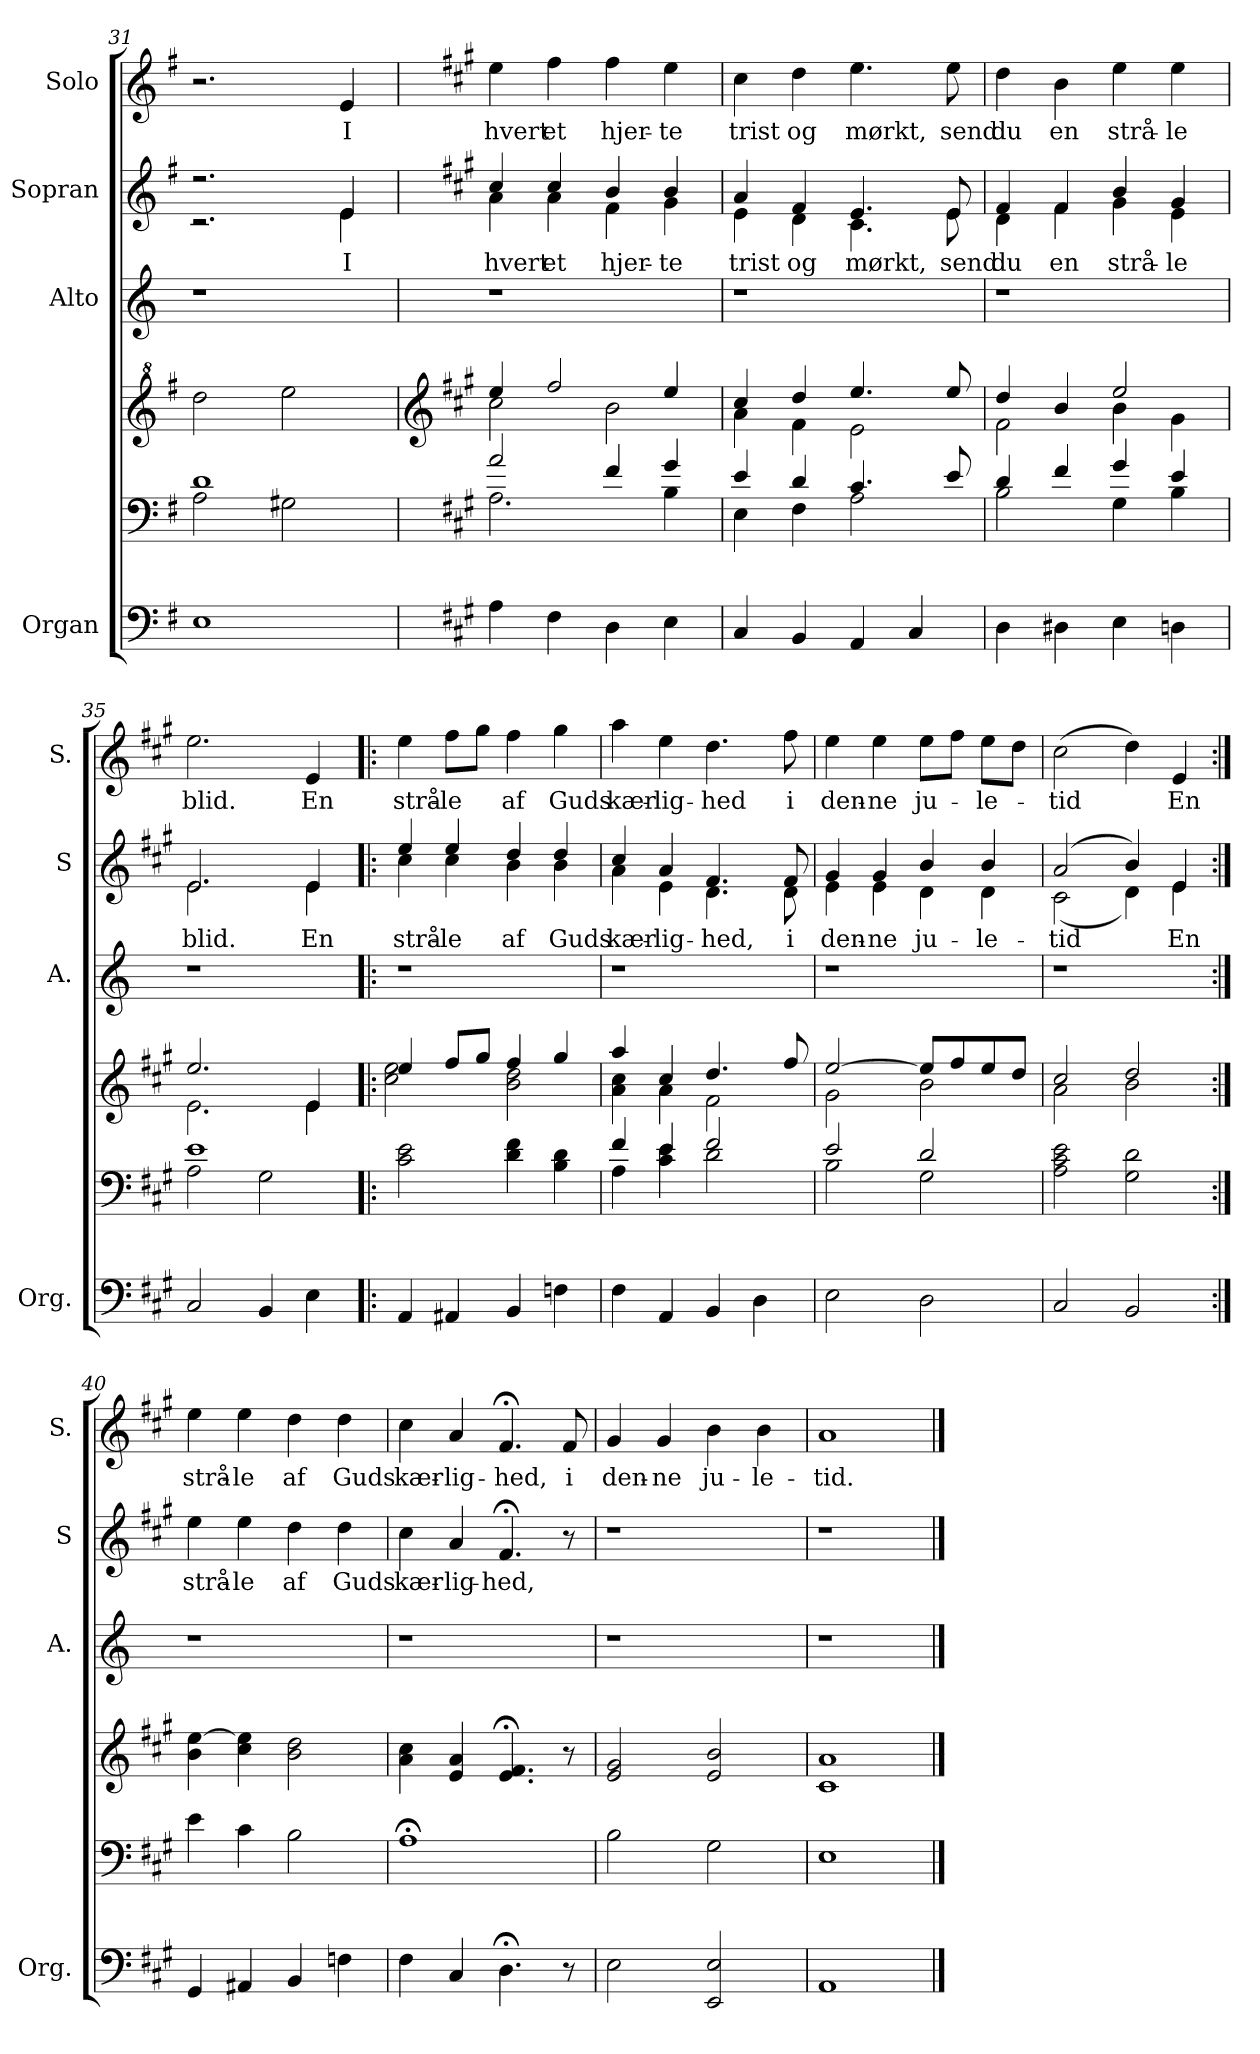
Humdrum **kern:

**kern	**kern	**kern	**kern	**kern	**text	**kern	**text
*part4	*part4	*part4	*part3	*part2	*part2	*part1	*part1
*staff6	*staff5	*staff4	*staff3	*staff2	*staff2	*staff1	*staff1
*I"Organ	*	*	*I"Alto	*I"Sopran	*	*I"Solo	*
*I'Org.	*	*	*I'A.	*I'S	*	*I'S.	*
*clefF4	*clefF4	*clefG^2	*clefG2	*clefG2	*	*clefG2	*
*k[f#]	*k[f#]	*k[f#]	*k[]	*k[f#]	*	*k[f#]	*
=31	=31	=31	=31	=31	=31	=31	=31
*	*^	*	*	*^	*	*	*
1E	1d	2A\	2ddd\	1r	2.r	2.r	.	2.r	.
.	.	2G#X\	2eee\	.	.	.	.	.	.
!	!	!	!	!	!	!	!LO:LY:b	!	!LO:LY:b
.	.	.	.	.	4e/	4e\	I	4e/	I
=32	=32	=32	=32	=32	=32	=32	=32	=32	=32
*	*	*	*clefG2	*	*	*	*	*	*
*k[f#c#g#]	*k[f#c#g#]	*	*k[f#c#g#]	*	*k[f#c#g#]	*	*	*k[f#c#g#]	*
*	*	*	*^	*	*	*	*	*	*
!	!	!	!	!	!	!	!	!LO:LY:b	!	!LO:LY:b
4A\	2a/	2.A\	4ee/	2cc#\	1r	4cc#/	4a\	hvert	4ee\	hvert
!	!	!	!	!	!	!	!	!LO:LY:b	!	!LO:LY:b
4F#\	.	.	2ff#/	.	.	4cc#/	4a\	et	4ff#\	et
!	!	!	!	!	!	!	!	!LO:LY:b	!	!LO:LY:b
4D\	4f#/	.	.	2b\	.	4b/	4f#\	hjer-	4ff#\	hjer-
!	!	!	!	!	!	!	!	!LO:LY:b	!	!LO:LY:b
4E\	4g#/	4B\	4ee/	.	.	4b/	4g#\	-te	4ee\	-te
!!LO:LB:g=z
=33	=33	=33	=33	=33	=33	=33	=33	=33	=33	=33
!	!	!	!	!	!	!	!	!LO:LY:b	!	!LO:LY:b
4C#/	4e/	4E\	4cc#/	4a\	1r	4a/	4e\	trist	4cc#\	trist
!	!	!	!	!	!	!	!	!LO:LY:b	!	!LO:LY:b
4BB/	4d/	4F#\	4dd/	4f#\	.	4f#/	4d\	og	4dd\	og
!	!	!	!	!	!	!	!	!LO:LY:b	!	!LO:LY:b
4AA/	4.c#/	2A\	4.ee/	2e\	.	4.e/	4.c#\	mørkt,	4.ee\	mørkt,
4C#/	.	.	.	.	.	.	.	.	.	.
!	!	!	!	!	!	!	!	!LO:LY:b	!	!LO:LY:b
.	8e/	.	8ee/	.	.	8e/	8e\	send	8ee\	send
=34	=34	=34	=34	=34	=34	=34	=34	=34	=34	=34
!	!	!	!	!	!	!	!	!LO:LY:b	!	!LO:LY:b
4D\	4d/	2B\	4dd/	2f#\	1r	4f#/	4d\	du	4dd\	du
!	!	!	!	!	!	!	!	!LO:LY:b	!	!LO:LY:b
4D#X\	4f#/	.	4b/	.	.	4f#/	4f#\	en	4b\	en
!	!	!	!	!	!	!	!	!LO:LY:b	!	!LO:LY:b
4E\	4g#/	4G#\	2ee/	4b\	.	4b/	4g#\	strå-	4ee\	strå-
!	!	!	!	!	!	!	!	!LO:LY:b	!	!LO:LY:b
4Dn\	4e/	4B\	.	4g#\	.	4g#/	4e\	-le	4ee\	-le
=35	=35	=35	=35	=35	=35	=35	=35	=35	=35	=35
!	!	!	!	!	!	!	!	!LO:LY:b	!	!LO:LY:b
2C#/	1e	2A\	2.ee/	2.e\	1r	2.e/	2.e\	blid.	2.ee\	blid.
4BB/	.	2G#\	.	.	.	.	.	.	.	.
!	!	!	!	!	!	!	!	!LO:LY:b	!	!LO:LY:b
4E\	.	.	4e/	4e\	.	4e/	4e\	En	4e/	En
*	*v	*v	*	*	*	*	*	*	*	*
=36!|:	=36!|:	=36!|:	=36!|:	=36!|:	=36!|:	=36!|:	=36!|:	=36!|:	=36!|:
!	!	!	!	!	!	!	!LO:LY:b	!	!LO:LY:b
4AA/	2c#\ 2e\	4ee/	2cc#\ 2ee\	1r	4ee/	4cc#\	strå-	4ee\	strå-
!	!	!	!	!	!	!	!LO:LY:b	!	!LO:LY:b
4AA#X/	.	8ff#/L	.	.	4ee/	4cc#\	-le	8ff#\L	-le
.	.	8gg#/J	.	.	.	.	.	8gg#\J	.
!	!	!	!	!	!	!	!LO:LY:b	!	!LO:LY:b
4BB/	4d\ 4f#\	4ff#/	2b\ 2dd\	.	4dd/	4b\	af	4ff#\	af
!	!	!	!	!	!	!	!LO:LY:b	!	!LO:LY:b
4Fn\	4B\ 4d\	4gg#/	.	.	4dd/	4b\	Guds	4gg#\	Guds
=37	=37	=37	=37	=37	=37	=37	=37	=37	=37
*	*^	*	*	*	*	*	*	*	*
!	!	!	!	!	!	!	!	!LO:LY:b	!	!LO:LY:b
4F#\	4f#/	4A\	4aa/	4a\ 4cc#\	1r	4cc#/	4a\	kær-	4aa\	kær-
!	!	!	!	!	!	!	!	!LO:LY:b	!	!LO:LY:b
4AA/	4e/	4c#\ 4e\	4cc#/	4a\	.	4a/	4e\	-lig-	4ee\	-lig-
!	!	!	!	!	!	!	!	!LO:LY:b	!	!LO:LY:b
4BB/	2f#/	2d\	4.dd/	2f#\	.	4.f#/	4.d\	-hed,	4.dd\	-hed
4D\	.	.	.	.	.	.	.	.	.	.
!	!	!	!	!	!	!	!	!LO:LY:b	!	!LO:LY:b
.	.	.	8ff#/	.	.	8f#/	8d\	i	8ff#\	i
=38	=38	=38	=38	=38	=38	=38	=38	=38	=38	=38
!	!	!	!	!	!	!	!	!LO:LY:b	!	!LO:LY:b
2E\	2e/	2B\	[2ee/	2g#\	1r	4g#/	4e\	den-	4ee\	den-
!	!	!	!	!	!	!	!	!LO:LY:b	!	!LO:LY:b
.	.	.	.	.	.	4g#/	4e\	-ne	4ee\	-ne
!	!	!	!	!	!	!	!	!LO:LY:b	!	!LO:LY:b
2D\	2d/	2G#\	8ee/L]	2b\	.	4b/	4d\	ju-	8ee\L	ju-
.	.	.	8ff#/	.	.	.	.	.	8ff#\J	.
!	!	!	!	!	!	!	!	!LO:LY:b	!	!LO:LY:b
.	.	.	8ee/	.	.	4b/	4d\	-le-	8ee\L	-le-
.	.	.	8dd/J	.	.	.	.	.	8dd\J	.
*	*v	*v	*	*	*	*	*	*	*	*
!!LO:PB:g=z
=39	=39	=39	=39	=39	=39	=39	=39	=39	=39
!	!	!	!	!	!	!	!LO:LY:b	!	!LO:LY:b
2C#/	2A\ 2c#\ 2e\	2cc#/	2a\	1r	(2a/	(2c#\	-tid	(2cc#\	-tid
2BB/	2G#\ 2d\	2dd/	2b\	.	4b/)	4d\)	.	4dd\)	.
!	!	!	!	!	!	!	!LO:LY:b	!	!LO:LY:b
.	.	.	.	.	4e/	4e\	En	4e/	En
*	*	*v	*v	*	*	*	*	*	*
=40:|!	=40:|!	=40:|!	=40:|!	=40:|!	=40:|!	=40:|!	=40:|!	=40:|!
!	!	!	!	!	!	!LO:LY:b	!	!LO:LY:b
*	*	*	*	*v	*v	*	*	*
4GG#/	4e\	4b\ [4ee\	1r	4ee\	strå-	4ee\	strå-
!	!	!	!	!	!LO:LY:b	!	!LO:LY:b
4AA#X/	4c#\	4cc#\ 4ee\]	.	4ee\	-le	4ee\	-le
!	!	!	!	!	!LO:LY:b	!	!LO:LY:b
4BB/	2B\	2b\ 2dd\	.	4dd\	af	4dd\	af
!	!	!	!	!	!LO:LY:b	!	!LO:LY:b
4Fn\	.	.	.	4dd\	Guds	4dd\	Guds
=41	=41	=41	=41	=41	=41	=41	=41
!	!	!	!	!	!LO:LY:b	!	!LO:LY:b
4F#\	1A;<	4a\ 4cc#\	1r	4cc#\	kær-	4cc#\	kær-
!	!	!	!	!	!LO:LY:b	!	!LO:LY:b
4C#/	.	4e/ 4a/	.	4a/	-lig-	4a/	-lig-
!	!	!	!	!	!LO:LY:b	!	!LO:LY:b
4.D;<\	.	4.e/;< 4.f#/;<	.	4.f#;</	-hed,	4.f#;</	-hed,
!	!	!	!	!	!	!	!LO:LY:b
8r	.	8r	.	8r	.	8f#/	i
=42	=42	=42	=42	=42	=42	=42	=42
!	!	!	!	!	!	!	!LO:LY:b
2E\	2B\	2e/ 2g#/	1r	1r	.	4g#/	den-
!	!	!	!	!	!	!	!LO:LY:b
.	.	.	.	.	.	4g#/	-ne
!	!	!	!	!	!	!	!LO:LY:b
2EE/ 2E/	2G#\	2e/ 2b/	.	.	.	4b\	ju-
!	!	!	!	!	!	!	!LO:LY:b
.	.	.	.	.	.	4b\	-le-
=43	=43	=43	=43	=43	=43	=43	=43
!	!	!	!	!	!	!	!LO:LY:b
1AA	1E	1c# 1a	1r	1r	.	1a	-tid.
==	==	==	==	==	==	==	==
*-	*-	*-	*-	*-	*-	*-	*-
